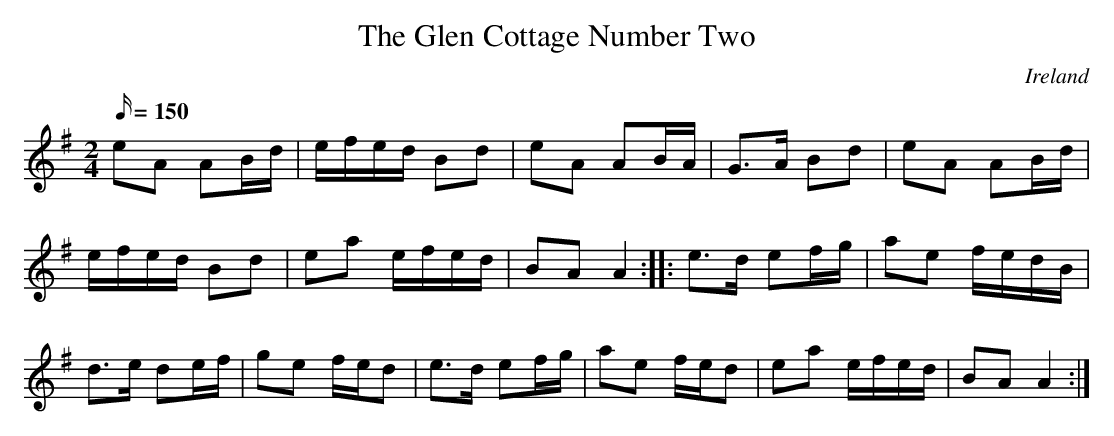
X:1
T:The Glen Cottage Number Two
M:2/4
L:1/16
Q:150
O:Ireland
K:G
e2A2 A2Bd|efed B2d2|e2A2 A2BA|G3A B2d2|e2A2 A2Bd|
efed B2d2|e2a2 efed|B2A2 A4:|:e3d e2fg|a2e2 fedB|
d3e d2ef|g2e2 fed2|e3d e2fg|a2e2 fed2|e2a2 efed|B2A2 A4:|
